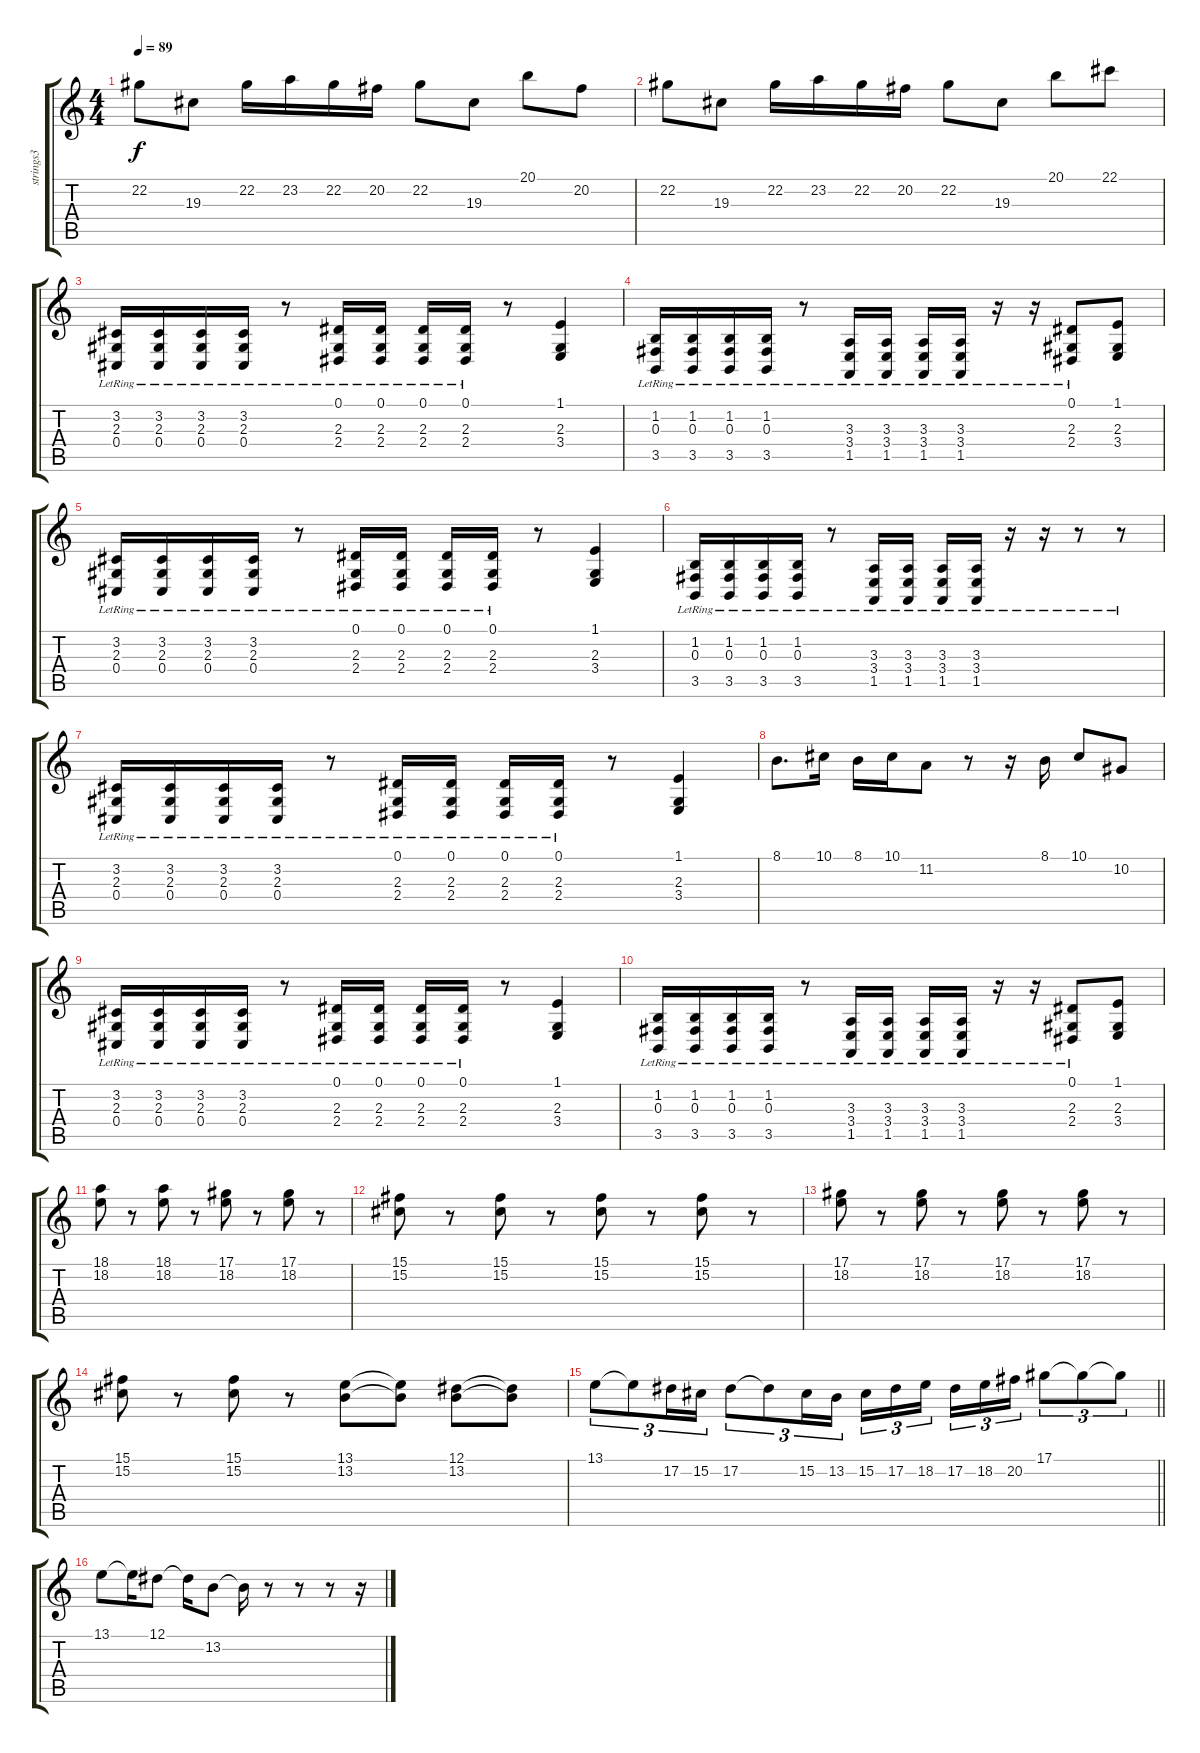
\track ("strings3" "strings3") {instrument viola}
\staff {score tabs}
\tuning (Eb4 Bb3 Gb3 Db3 Ab2 Db2) {hide}
\ts (4 4)
\tempo 89
\clef g2
\ks c
22.2.8{dy f} 19.3.8 22.2.16 23.2.16 22.2.16 20.2.16 22.2.8 19.3.8 20.1.8 20.2.8 |
22.2.8 19.3.8 22.2.16 23.2.16 22.2.16 20.2.16 22.2.8 19.3.8 20.1.8 22.1.8 |
(3.2{lr} 2.3 0.4).16 (3.2{lr} 2.3 0.4).16 (3.2{lr} 2.3 0.4).16 (3.2{lr} 2.3 0.4).16 r.8 (0.1{lr} 2.3 2.4).16 (0.1{lr} 2.3 2.4).16 (0.1{lr} 2.3 2.4).16 (0.1{lr} 2.3 2.4).16 r.8 (1.1 2.3 3.4).4 |
(1.2{lr} 0.3 3.5).16 (1.2{lr} 0.3 3.5).16 (1.2{lr} 0.3 3.5).16 (1.2{lr} 0.3 3.5).16 r.8 (3.3{lr} 3.4 1.5).16 (3.3{lr} 3.4 1.5).16 (3.3{lr} 3.4 1.5).16 (3.3{lr} 3.4 1.5).16 r.16 r.16 (0.1{lr} 2.3 2.4).8 (1.1 2.3 3.4).8 |
(3.2{lr} 2.3 0.4{lr}).16 (3.2{lr} 2.3 0.4{lr}).16 (3.2{lr} 2.3 0.4{lr}).16 (3.2{lr} 2.3 0.4{lr}).16 r.8 (0.1{lr} 2.3 2.4{lr}).16 (0.1{lr} 2.3 2.4{lr}).16 (0.1{lr} 2.3 2.4{lr}).16 (0.1{lr} 2.3 2.4{lr}).16 r.8 (1.1 2.3 3.4).4 |
(1.2{lr} 0.3 3.5{lr}).16 (1.2{lr} 0.3 3.5{lr}).16 (1.2{lr} 0.3 3.5{lr}).16 (1.2{lr} 0.3 3.5{lr}).16 r.8 (3.3{lr} 3.4 1.5{lr}).16 (3.3{lr} 3.4 1.5{lr}).16 (3.3{lr} 3.4 1.5{lr}).16 (3.3{lr} 3.4 1.5{lr}).16 r.16 r.16 r.8 r.8 |
(3.2{lr} 2.3 0.4).16 (3.2{lr} 2.3 0.4).16 (3.2{lr} 2.3 0.4).16 (3.2{lr} 2.3 0.4).16 r.8 (0.1{lr} 2.3 2.4).16 (0.1{lr} 2.3 2.4).16 (0.1{lr} 2.3 2.4).16 (0.1{lr} 2.3 2.4).16 r.8 (1.1 2.3 3.4).4 |
8.1.8{d} 10.1.16 8.1.16 10.1.16 11.2.8 r.8 r.16 8.1.16 10.1.8 10.2.8 |
(3.2{lr} 2.3 0.4).16 (3.2{lr} 2.3 0.4).16 (3.2{lr} 2.3 0.4).16 (3.2{lr} 2.3 0.4).16 r.8 (0.1{lr} 2.3 2.4).16 (0.1{lr} 2.3 2.4).16 (0.1{lr} 2.3 2.4).16 (0.1{lr} 2.3 2.4).16 r.8 (1.1 2.3 3.4).4 |
(1.2{lr} 0.3 3.5).16 (1.2{lr} 0.3 3.5).16 (1.2{lr} 0.3 3.5).16 (1.2{lr} 0.3 3.5).16 r.8 (3.3{lr} 3.4 1.5).16 (3.3{lr} 3.4 1.5).16 (3.3{lr} 3.4 1.5).16 (3.3{lr} 3.4 1.5).16 r.16 r.16 (0.1{lr} 2.3 2.4).8 (1.1 2.3 3.4).8 |
(18.1 18.2).8 r.8 (18.1 18.2).8 r.8 (17.1 18.2).8 r.8 (17.1 18.2).8 r.8 |
(15.1 15.2).8 r.8 (15.1 15.2).8 r.8 (15.1 15.2).8 r.8 (15.1 15.2).8 r.8 |
(17.1 18.2).8 r.8 (17.1 18.2).8 r.8 (17.1 18.2).8 r.8 (17.1 18.2).8 r.8 |
(15.1 15.2).8 r.8 (15.1 15.2).8 r.8 (13.1 13.2).8 (13.1{t} 13.2{t}).8 (12.1 13.2).8 (12.1{t} 13.2{t}).8 |
\barLineRight lightlight
13.1.8{tu (3 2)} 13.1{t}.8{tu (3 2)} 17.2.16{tu (3 2)} 15.2.16{tu (3 2)} 17.2.8{tu (3 2)} 17.2{t}.8{tu (3 2)} 15.2.16{tu (3 2)} 13.2.16{tu (3 2)} 15.2.16{tu (3 2)} 17.2.16{tu (3 2)} 18.2.16{tu (3 2) beam splitsecondary} 17.2.16{tu (3 2)} 18.2.16{tu (3 2)} 20.2.16{tu (3 2)} 17.1.8{tu (3 2)} 17.1{t}.8{tu (3 2)} 17.1{t}.8{tu (3 2)} |
13.1.8 13.1{t}.16 12.1.8 12.1{t}.16 13.2.8 13.2{t}.16 r.8 r.8 r.8 r.16
